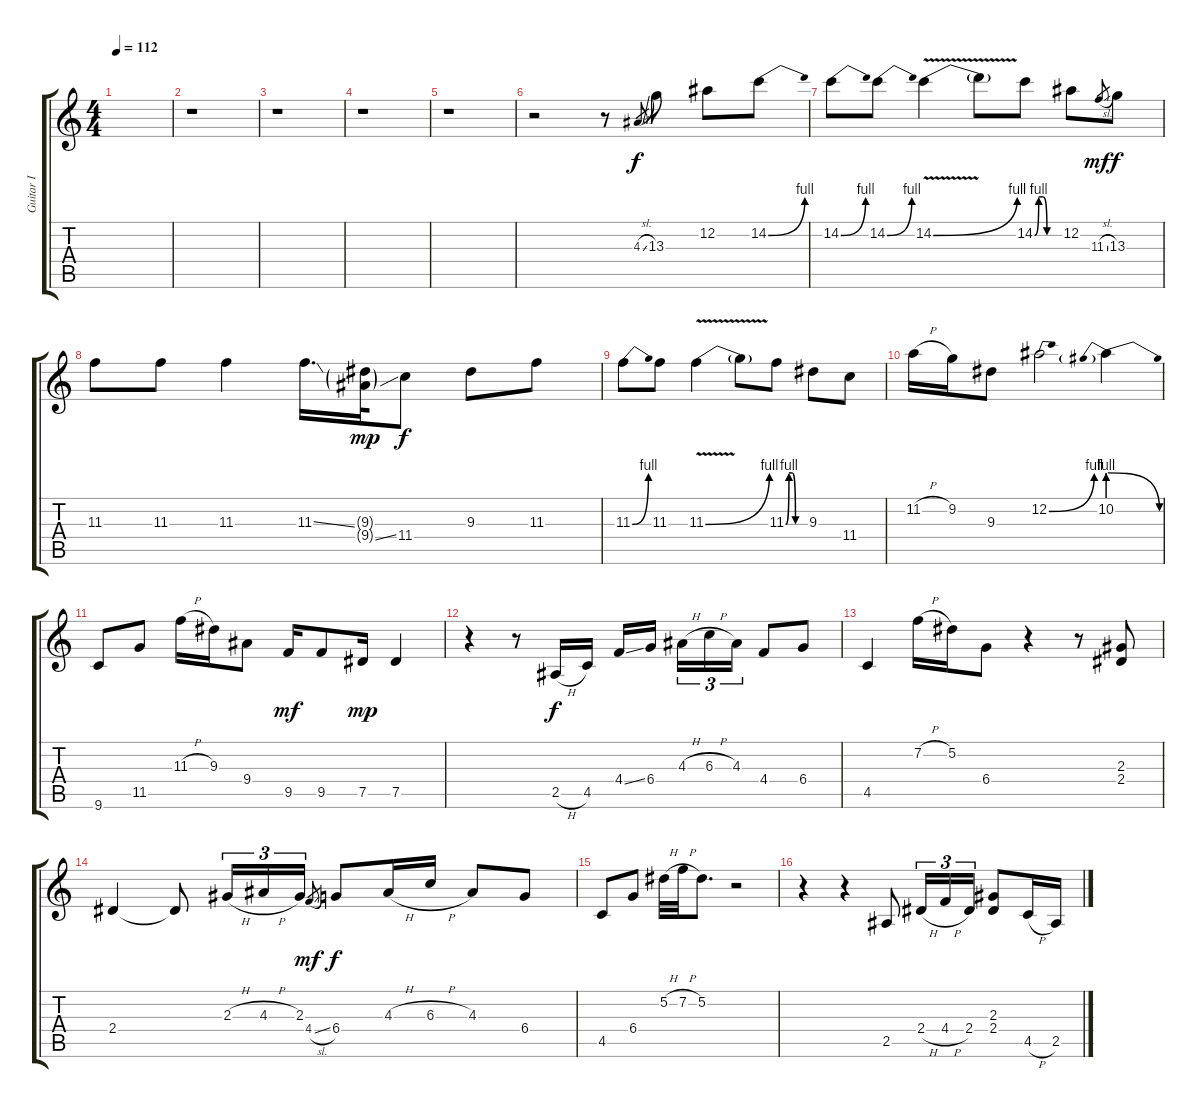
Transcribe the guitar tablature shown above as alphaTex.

\track ("Guitar I" "Guitar I") {instrument overdrivenguitar}
\staff {score tabs}
\tuning (Eb4 Bb3 Gb3 Db3 Ab2 Eb2) {hide}
\ts (4 4)
\tempo 112
\clef g2
\ks c
|
r.1 |
r.1 |
r.1 |
r.1 |
r.2 r.8 4.3{sl}.8{gr} 13.3.8{dy f} 12.2.8 14.2{be (bend 0 0 60 4)}.8 |
14.2{be (bend 0 0 60 4)}.8 14.2{be (bend 0 0 60 4)}.8 14.2{be (bend 0 0 60 4) v}.4 14.2{t}.8 14.2{be (custom 0 0 10 4 20 4 30 0 60 0)}.8 12.2.8 11.3{sl}.8{gr dy mf} 13.3.8{dy f} |
11.3.8 11.3.8 11.3.4 11.3{ss}.16{d} (9.3{g} 9.4{ss g}).32{dy mp} 11.4.8{dy f} 9.3.8 11.3.8 |
11.3{be (bend 0 0 60 4)}.8 11.3.8 11.3{be (bend 0 0 60 4) v}.4 11.3{t}.8 11.3{be (custom 0 0 10 4 20 4 30 0 60 0)}.8 9.3.8 11.4.8 |
11.2{h}.16 9.2.16 9.3.8 12.2{be (bend 0 0 60 4)}.2 10.2{be (prebendrelease 0 4 60 0)}.4 |
9.6.8 11.5.8 11.3{h}.16 9.3.16 9.4.8 9.5.16{dy mf} 9.5.8 7.5.16{dy mp} 7.5.4 |
r.4 r.8 2.5{h}.16{dy f} 4.5.16 4.4{ss}.16 6.4.16{beam splitsecondary} 4.3{h}.16{tu (3 2)} 6.3{h}.16{tu (3 2)} 4.3.16{tu (3 2)} 4.4.8 6.4.8 |
4.5.4 7.2{h}.16 5.2.16 6.4.8 r.4 r.8 (2.3 2.4).8 |
2.4.4 2.4{t}.8 2.3{h}.16{tu (3 2)} 4.3{h}.16{tu (3 2)} 2.3.16{tu (3 2)} 4.4{sl}.8{gr dy mf} 6.4.8{dy f} 4.3{h}.16 6.3{h}.16 4.3.8 6.4.8 |
4.5.8 6.4.8 5.2{h}.32 7.2{h}.32 5.2.8{d} r.2 |
r.4 r.4 2.5.8 2.4{h}.16{tu (3 2)} 4.4{h}.16{tu (3 2)} 2.4.16{tu (3 2)} (2.3 2.4).8 4.5{h}.16 2.5.16
